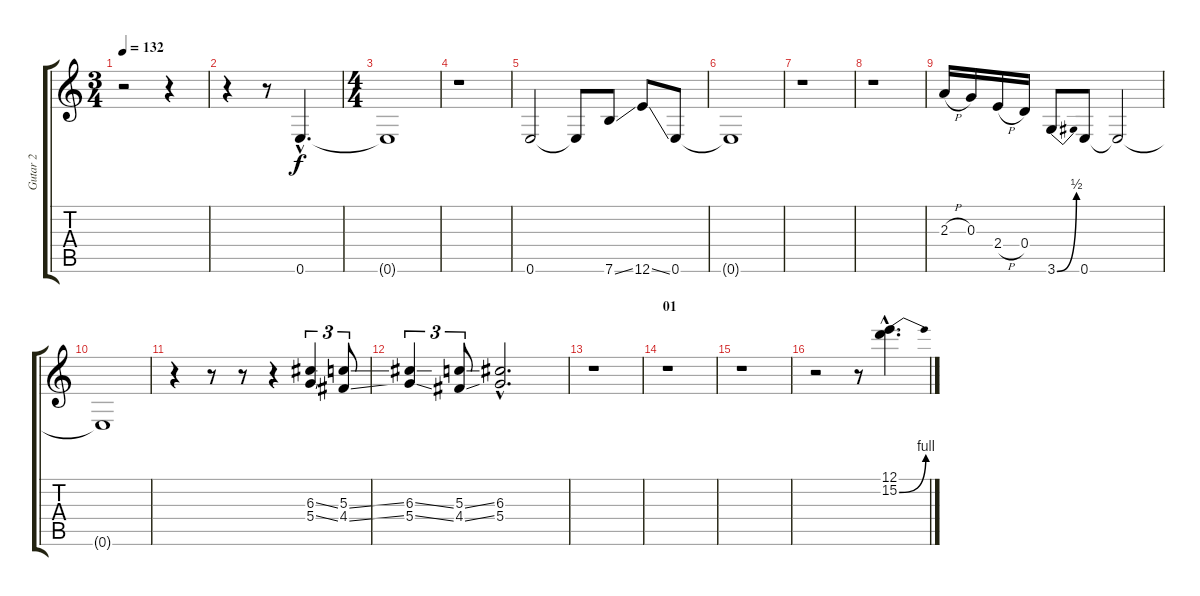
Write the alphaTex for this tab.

\track ("Gutar 2" "Gutar 2") {instrument distortionguitar}
\staff {score tabs}
\tuning (E4 B3 G3 D3 A2 E2) {hide}
\ts (3 4)
\tempo 132
\clef g2
\ks c
r.2{dy f instrument electricguitarclean} r.4 |
r.4 r.8 0.6{hac}.4{d} |
\ts (4 4)
0.6{t}.1 |
r.1 |
0.6.2 0.6{t}.8 7.6{ss}.8 12.6{ss}.8 0.6.8 |
0.6{t}.1 |
r.1 |
r.1 |
2.3{h}.16 0.3.16 2.4{h}.16 0.4.16 3.6{be (bend 0 0 60 2)}.8 0.6.8 0.6{t}.2 |
0.6{t}.1 |
r.4 r.8 r.8 r.4 (6.3{ss} 5.4{ss}).4{tu (3 2)} (5.3{ss} 4.4{ss}).8{tu (3 2)} |
(6.3{ss} 5.4{ss}).4{tu (3 2)} (5.3{ss} 4.4{ss}).8{tu (3 2)} (6.3{hac} 5.4{hac}).2{d} |
r.1 |
\section ("" "01")
r.1 |
r.1 |
r.2{instrument distortionguitar} r.8 (12.1{hac} 15.2{be (bend 0 0 60 4) hac}).4{d}
